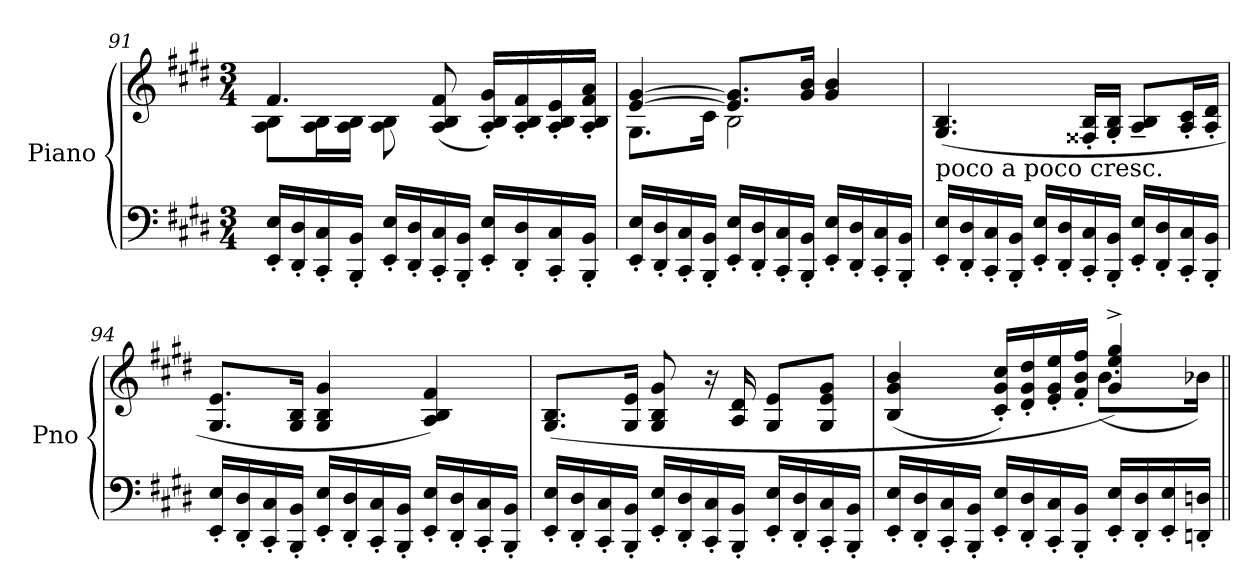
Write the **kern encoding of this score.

**kern	**kern
*part1	*part1
*staff2	*staff1
*I"Piano	*
*I'Pno	*
*clefF4	*clefG2
*k[f#c#g#d#]	*k[f#c#g#d#]
*E:	*E:
*M3/4	*M3/4
=91	=91
*	*^
16EE/' 16E/'LL	4.f#/	8A\ 8B\L
16DD#/' 16D#/'	.	.
16CC#/' 16C#/'	.	16A\ 16B\L
16BBB/' 16BB/'JJ	.	16A\ 16B\JJ
16EE/' 16E/'LL	.	8A\ 8B\
16DD#/' 16D#/'	.	.
16CC#/' 16C#/'	(8A/ 8B/ 8f#/	4.ryy
16BBB/' 16BB/'JJ	.	.
16EE/' 16E/'LL	16A/' 16B/' 16g#/'LL)	.
16DD#/' 16D#/'	16A/' 16B/' 16f#/'	.
16CC#/' 16C#/'	16A/' 16B/' 16e/'	.
16BBB/' 16BB/'JJ	16A/' 16B/' 16f#/' 16a/'JJ	.
!!LO:LB:g=z	!!
=92	=92	=92
16EE/' 16E/'LL	[4e/ [4g#/	8.G#\L
16DD#/' 16D#/'	.	.
16CC#/' 16C#/'	.	.
16BBB/' 16BB/'JJ	.	16c#\Jk
16EE/' 16E/'LL	8.e/] 8.g#/]L	2B\
16DD#/' 16D#/'	.	.
16CC#/' 16C#/'	.	.
16BBB/' 16BB/'JJ	16g#/ 16b/Jk	.
16EE/' 16E/'LL	4g#/ 4b/	.
16DD#/' 16D#/'	.	.
16CC#/' 16C#/'	.	.
16BBB/' 16BB/'JJ	.	.
*	*v	*v
=93	=93
!	!LO:TX:b:t=poco a poco cresc.
16EE/' 16E/'LL	(4.G#/ 4.B/
16DD#/' 16D#/'	.
16CC#/' 16C#/'	.
16BBB/' 16BB/'JJ	.
16EE/' 16E/'LL	.
16DD#/' 16D#/'	.
16CC#/' 16C#/'	16F##X/' 16B/'LL
16BBB/' 16BB/'JJ	16G#/' 16B/'JJ
16EE/' 16E/'LL	8A/~ 8B/~L
16DD#/' 16D#/'	.
16CC#/' 16C#/'	16A/' 16c#/'L
16BBB/' 16BB/'JJ	16A/' 16d#/'JJ
=94	=94
16EE/' 16E/'LL	8.G#/ 8.e/L
16DD#/' 16D#/'	.
16CC#/' 16C#/'	.
16BBB/' 16BB/'JJ	16G#/ 16B/Jk
16EE/' 16E/'LL	4G#/ 4B/ 4g#/
16DD#/' 16D#/'	.
16CC#/' 16C#/'	.
16BBB/' 16BB/'JJ	.
16EE/' 16E/'LL	4A/ 4B/ 4f#/)
16DD#/' 16D#/'	.
16CC#/' 16C#/'	.
16BBB/' 16BB/'JJ	.
!!LO:LB:g=z
=95	=95
16EE/' 16E/'LL	(8.G#/ 8.B/L
16DD#/' 16D#/'	.
16CC#/' 16C#/'	.
16BBB/' 16BB/'JJ	16G#/ 16e/Jk
16EE/' 16E/'LL	8G#/ 8B/ 8g#/
16DD#/' 16D#/'	.
16CC#/' 16C#/'	16r
16BBB/' 16BB/'JJ	16A/ 16d#/
16EE/' 16E/'LL	8G#/ 8e/L
16DD#/' 16D#/'	.
16CC#/' 16C#/'	8G#/ 8e/ 8g#/J
16BBB/' 16BB/'JJ	.
=96	=96
*	*^
16EE/' 16E/'LL	(4B/ 4g#/ 4b/	2ryy
16DD#/' 16D#/'	.	.
16CC#/' 16C#/'	.	.
16BBB/' 16BB/'JJ	.	.
16EE/' 16E/'LL	16c#/' 16g#/' 16cc#/'LL)	.
16DD#/' 16D#/'	16d#/' 16g#/' 16dd#/'	.
16CC#/' 16C#/'	16e/' 16g#/' 16ee/'	.
16BBB/' 16BB/'JJ	16f#/' 16b/' 16ff#/'JJ	.
16EE/' 16E/'LL	4g#/^ 4ee/^ 4gg#/^)	(8.b\L
16DD#/' 16D#/'	.	.
16EE/' 16E/'	.	.
16DDn/' 16Dn/'JJ	.	16b-X\Jk)
*	*v	*v
=||	=||
*-	*-
